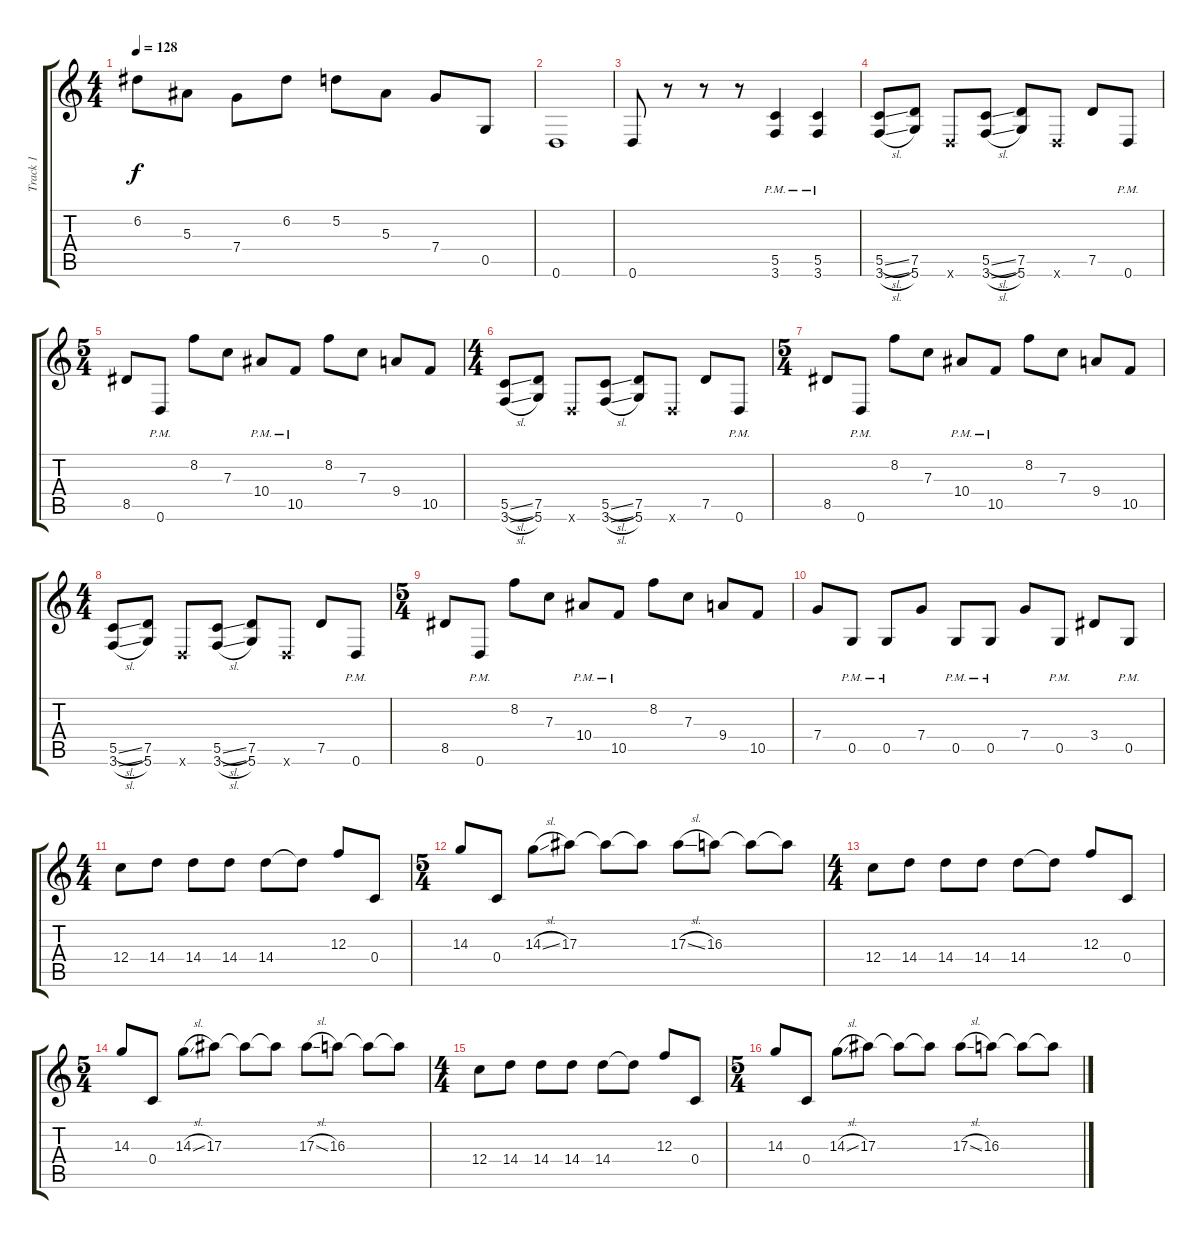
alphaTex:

\track ("Track 1" "Track 1") {instrument distortionguitar}
\staff {score tabs}
\tuning (D4 A3 F3 C3 G2 D2) {hide}
\ts (4 4)
\tempo 128
\clef g2
\ks c
6.2.8{dy f} 5.3.8 7.4.8 6.2.8 5.2.8 5.3.8 7.4.8 0.5.8 |
0.6.1 |
0.6.8 r.8 r.8 r.8 (5.5{pm} 3.6{pm}).4 (5.5{pm} 3.6{pm}).4 |
(5.5{sl} 3.6{sl}).8 (7.5 5.6).8 0.6{x}.8 (5.5{sl} 3.6{sl}).8 (7.5 5.6).8 0.6{x}.8 7.5.8 0.6{pm}.8 |
\ts (5 4)
8.5.8 0.6{pm}.8 8.2.8 7.3.8 10.4{pm}.8 10.5{pm}.8 8.2.8 7.3.8 9.4.8 10.5.8 |
\ts (4 4)
(5.5{sl} 3.6{sl}).8 (7.5 5.6).8 0.6{x}.8 (5.5{sl} 3.6{sl}).8 (7.5 5.6).8 0.6{x}.8 7.5.8 0.6{pm}.8 |
\ts (5 4)
8.5.8 0.6{pm}.8 8.2.8 7.3.8 10.4{pm}.8 10.5{pm}.8 8.2.8 7.3.8 9.4.8 10.5.8 |
\ts (4 4)
(5.5{sl} 3.6{sl}).8 (7.5 5.6).8 0.6{x}.8 (5.5{sl} 3.6{sl}).8 (7.5 5.6).8 0.6{x}.8 7.5.8 0.6{pm}.8 |
\ts (5 4)
8.5.8 0.6{pm}.8 8.2.8 7.3.8 10.4{pm}.8 10.5{pm}.8 8.2.8 7.3.8 9.4.8 10.5.8 |
7.4.8 0.5{pm}.8 0.5{pm}.8 7.4.8 0.5{pm}.8 0.5{pm}.8 7.4.8 0.5{pm}.8 3.4.8 0.5{pm}.8 |
\ts (4 4)
12.4.8 14.4.8 14.4.8 14.4.8 14.4.8 14.4{t}.8 12.3.8 0.4.8 |
\ts (5 4)
14.3.8 0.4.8 14.3{sl}.8 17.3.8 17.3{t}.8 17.3{t}.8 17.3{sl}.8 16.3.8 16.3{t}.8 16.3{t}.8 |
\ts (4 4)
12.4.8 14.4.8 14.4.8 14.4.8 14.4.8 14.4{t}.8 12.3.8 0.4.8 |
\ts (5 4)
14.3.8 0.4.8 14.3{sl}.8 17.3.8 17.3{t}.8 17.3{t}.8 17.3{sl}.8 16.3.8 16.3{t}.8 16.3{t}.8 |
\ts (4 4)
12.4.8 14.4.8 14.4.8 14.4.8 14.4.8 14.4{t}.8 12.3.8 0.4.8 |
\ts (5 4)
14.3.8 0.4.8 14.3{sl}.8 17.3.8 17.3{t}.8 17.3{t}.8 17.3{sl}.8 16.3.8 16.3{t}.8 16.3{t}.8
